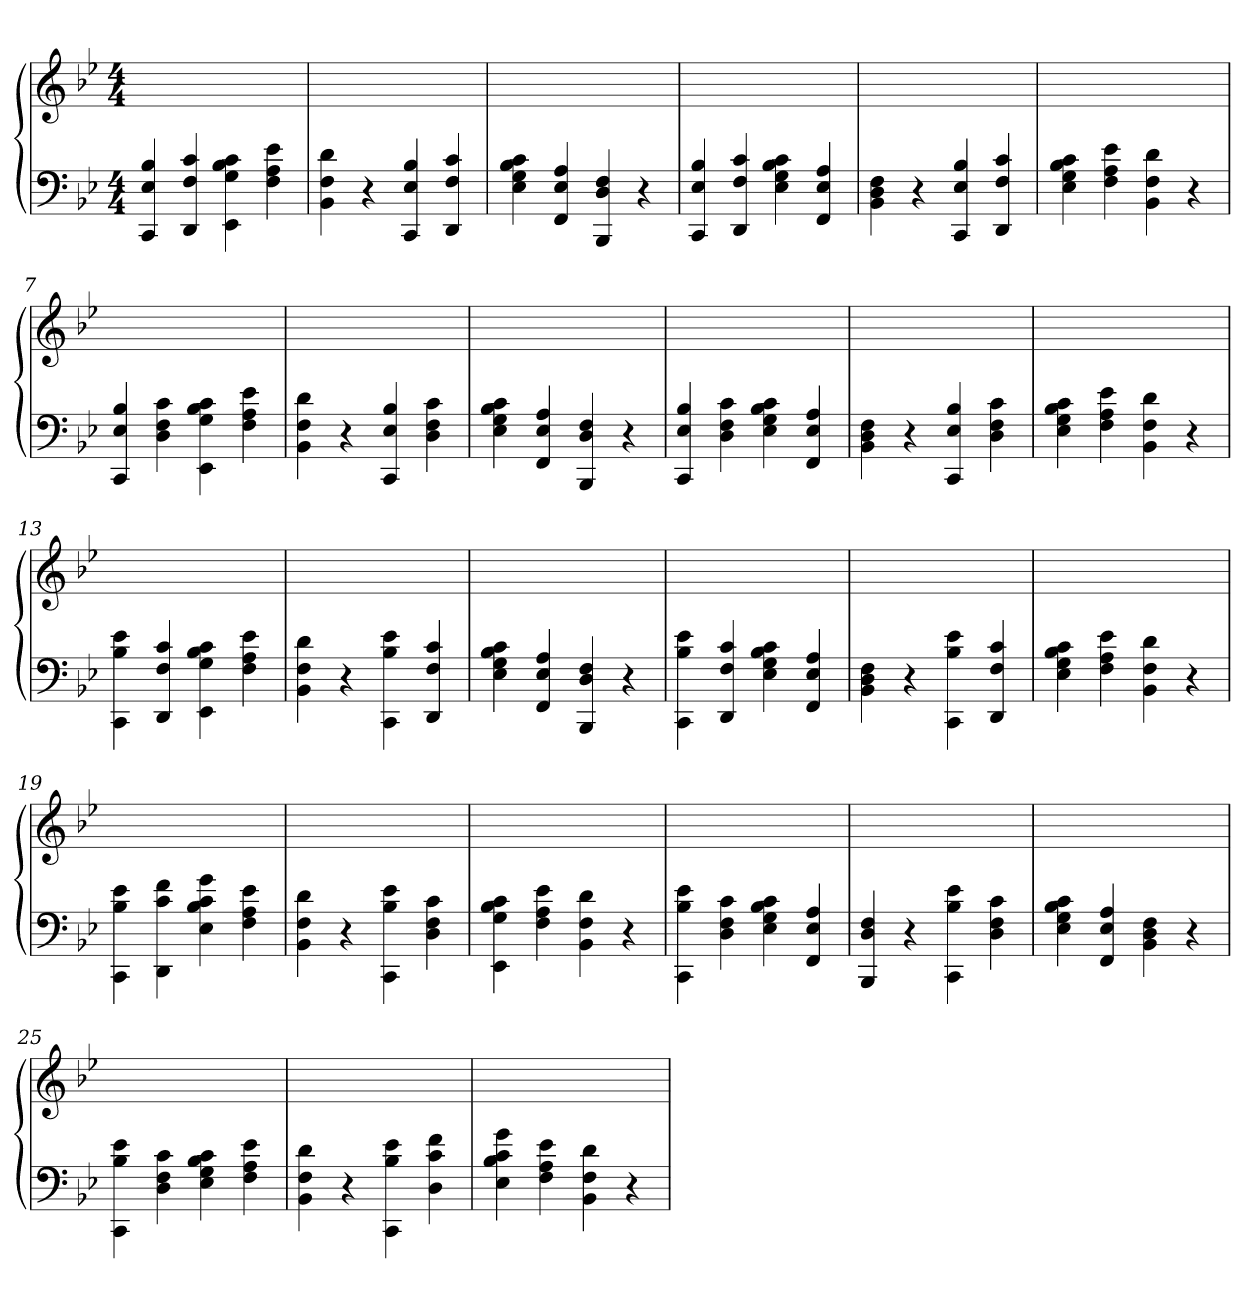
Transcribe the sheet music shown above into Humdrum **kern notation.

**kern	**kern
*part2	*part1
*staff2	*staff1
*clefF4	*clefG2
*k[b-e-]	*k[b-e-]
*B-:	*B-:
*M4/4	*M4/4
*MM60	*MM60
=1	=1
4CC 4E- 4B-	1ryy
4DD 4F 4c	.
4EE- 4G 4B- 4c	.
4F 4A 4e-	.
=2	=2
4BB- 4F 4d	1ryy
4r	.
4CC 4E- 4B-	.
4DD 4F 4c	.
=3	=3
4E- 4G 4B- 4c	1ryy
4FF 4E- 4A	.
4BBB- 4D 4F	.
4r	.
=4	=4
4CC 4E- 4B-	1ryy
4DD 4F 4c	.
4E- 4G 4B- 4c	.
4FF 4E- 4A	.
=5	=5
4BB- 4D 4F	1ryy
4r	.
4CC 4E- 4B-	.
4DD 4F 4c	.
=6	=6
4E- 4G 4B- 4c	1ryy
4F 4A 4e-	.
4BB- 4F 4d	.
4r	.
=7	=7
4CC 4E- 4B-	1ryy
4D 4F 4c	.
4EE- 4G 4B- 4c	.
4F 4A 4e-	.
=8	=8
4BB- 4F 4d	1ryy
4r	.
4CC 4E- 4B-	.
4D 4F 4c	.
=9	=9
4E- 4G 4B- 4c	1ryy
4FF 4E- 4A	.
4BBB- 4D 4F	.
4r	.
=10	=10
4CC 4E- 4B-	1ryy
4D 4F 4c	.
4E- 4G 4B- 4c	.
4FF 4E- 4A	.
=11	=11
4BB- 4D 4F	1ryy
4r	.
4CC 4E- 4B-	.
4D 4F 4c	.
=12	=12
4E- 4G 4B- 4c	1ryy
4F 4A 4e-	.
4BB- 4F 4d	.
4r	.
=13	=13
4CC 4B- 4e-	1ryy
4DD 4F 4c	.
4EE- 4G 4B- 4c	.
4F 4A 4e-	.
=14	=14
4BB- 4F 4d	1ryy
4r	.
4CC 4B- 4e-	.
4DD 4F 4c	.
=15	=15
4E- 4G 4B- 4c	1ryy
4FF 4E- 4A	.
4BBB- 4D 4F	.
4r	.
=16	=16
4CC 4B- 4e-	1ryy
4DD 4F 4c	.
4E- 4G 4B- 4c	.
4FF 4E- 4A	.
=17	=17
4BB- 4D 4F	1ryy
4r	.
4CC 4B- 4e-	.
4DD 4F 4c	.
=18	=18
4E- 4G 4B- 4c	1ryy
4F 4A 4e-	.
4BB- 4F 4d	.
4r	.
=19	=19
4CC 4B- 4e-	1ryy
4DD 4c 4f	.
4E- 4B- 4c 4g	.
4F 4A 4e-	.
=20	=20
4BB- 4F 4d	1ryy
4r	.
4CC 4B- 4e-	.
4D 4F 4c	.
=21	=21
4EE- 4G 4B- 4c	1ryy
4F 4A 4e-	.
4BB- 4F 4d	.
4r	.
=22	=22
4CC 4B- 4e-	1ryy
4D 4F 4c	.
4E- 4G 4B- 4c	.
4FF 4E- 4A	.
=23	=23
4BBB- 4D 4F	1ryy
4r	.
4CC 4B- 4e-	.
4D 4F 4c	.
=24	=24
4E- 4G 4B- 4c	1ryy
4FF 4E- 4A	.
4BB- 4D 4F	.
4r	.
=25	=25
4CC 4B- 4e-	1ryy
4D 4F 4c	.
4E- 4G 4B- 4c	.
4F 4A 4e-	.
=26	=26
4BB- 4F 4d	1ryy
4r	.
4CC 4B- 4e-	.
4D 4c 4f	.
=27	=27
4E- 4B- 4c 4g	1ryy
4F 4A 4e-	.
4BB- 4F 4d	.
4r	.
=	=
*-	*-
